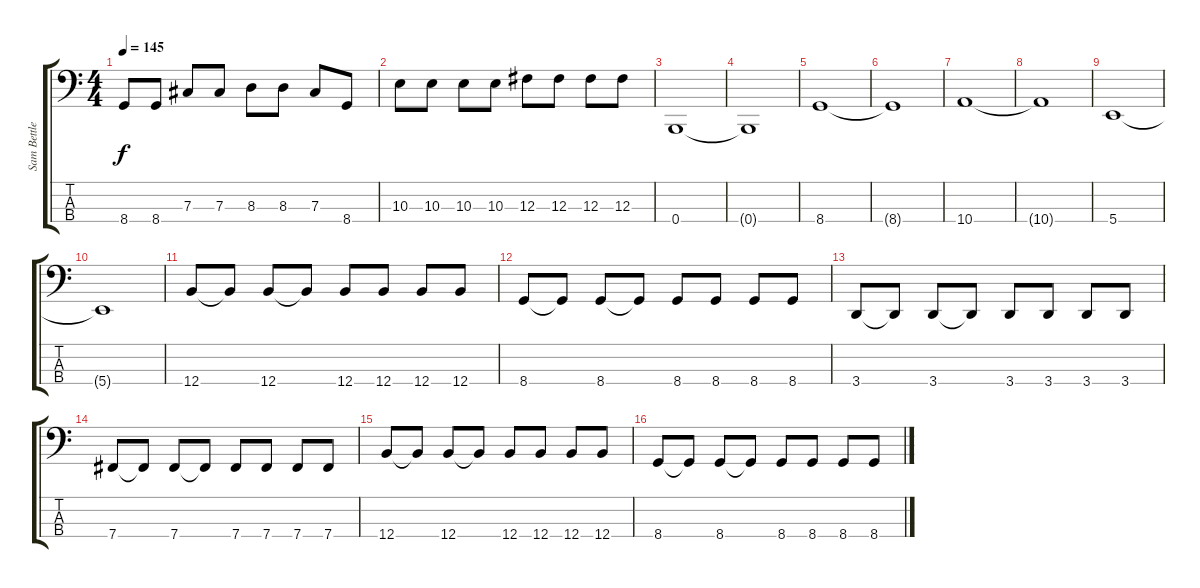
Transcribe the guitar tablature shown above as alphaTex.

\track ("Sam Bettley" "Sam Bettle") {instrument electricbasspick}
\staff {score tabs}
\tuning (E2 B1 Gb1 B0) {hide}
\ts (4 4)
\tempo 145
\clef f4
\ks c
8.4.8{dy f} 8.4.8 7.3.8 7.3.8 8.3.8 8.3.8 7.3.8 8.4.8 |
10.3.8 10.3.8 10.3.8 10.3.8 12.3.8 12.3.8 12.3.8 12.3.8 |
0.4.1 |
0.4{t}.1 |
8.4.1 |
8.4{t}.1 |
10.4.1 |
10.4{t}.1 |
5.4.1 |
5.4{t}.1 |
12.4.8 12.4{t}.8 12.4.8 12.4{t}.8 12.4.8 12.4.8 12.4.8 12.4.8 |
8.4.8 8.4{t}.8 8.4.8 8.4{t}.8 8.4.8 8.4.8 8.4.8 8.4.8 |
3.4.8 3.4{t}.8 3.4.8 3.4{t}.8 3.4.8 3.4.8 3.4.8 3.4.8 |
7.4.8 7.4{t}.8 7.4.8 7.4{t}.8 7.4.8 7.4.8 7.4.8 7.4.8 |
12.4.8 12.4{t}.8 12.4.8 12.4{t}.8 12.4.8 12.4.8 12.4.8 12.4.8 |
8.4.8 8.4{t}.8 8.4.8 8.4{t}.8 8.4.8 8.4.8 8.4.8 8.4.8
